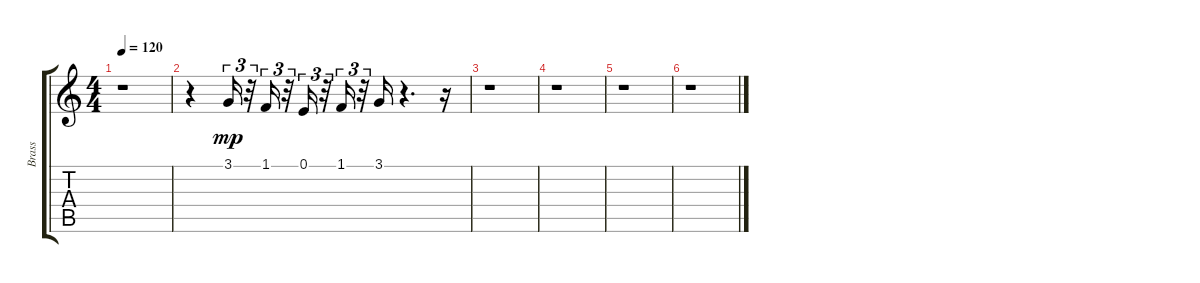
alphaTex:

\track ("Brass" "Brass") {instrument tuba}
\staff {score tabs}
\tuning (E4 B3 G3 D3 A2 E2) {hide}
\ts (4 4)
\tempo 120
\clef g2
\ks c
r.1{dy mp} |
r.4 3.1.16{tu (3 2)} r.32{tu (3 2)} 1.1.16{tu (3 2)} r.32{tu (3 2)} 0.1.16{tu (3 2)} r.32{tu (3 2)} 1.1.16{tu (3 2)} r.32{tu (3 2)} 3.1.16 r.4{d} r.16 |
r.1 |
r.1 |
r.1 |
r.1
